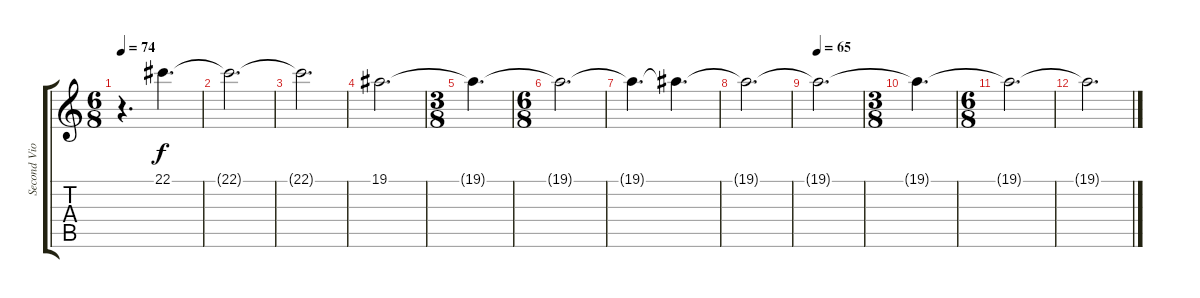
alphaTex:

\track ("Second Violins (SF Symphony)" "Second Vio") {instrument stringensemble1}
\staff {score tabs}
\tuning (Eb4 Bb3 Gb3 Db3 Ab2 Eb2) {hide}
\ts (6 8)
\tempo 74
\clef g2
\ks c
r.4{d dy f} 22.1.4{d} |
22.1{t}.2{d} |
22.1{t}.2{d} |
19.1.2{d} |
\ts (3 8)
19.1{t}.4{d} |
\ts (6 8)
19.1{t}.2{d} |
19.1{t}.4{d} 19.1{t}.4{d} |
19.1{t}.2{d} |
\tempo 65
19.1{t}.2{d} |
\ts (3 8)
19.1{t}.4{d} |
\ts (6 8)
19.1{t}.2{d} |
19.1{t}.2{d}
